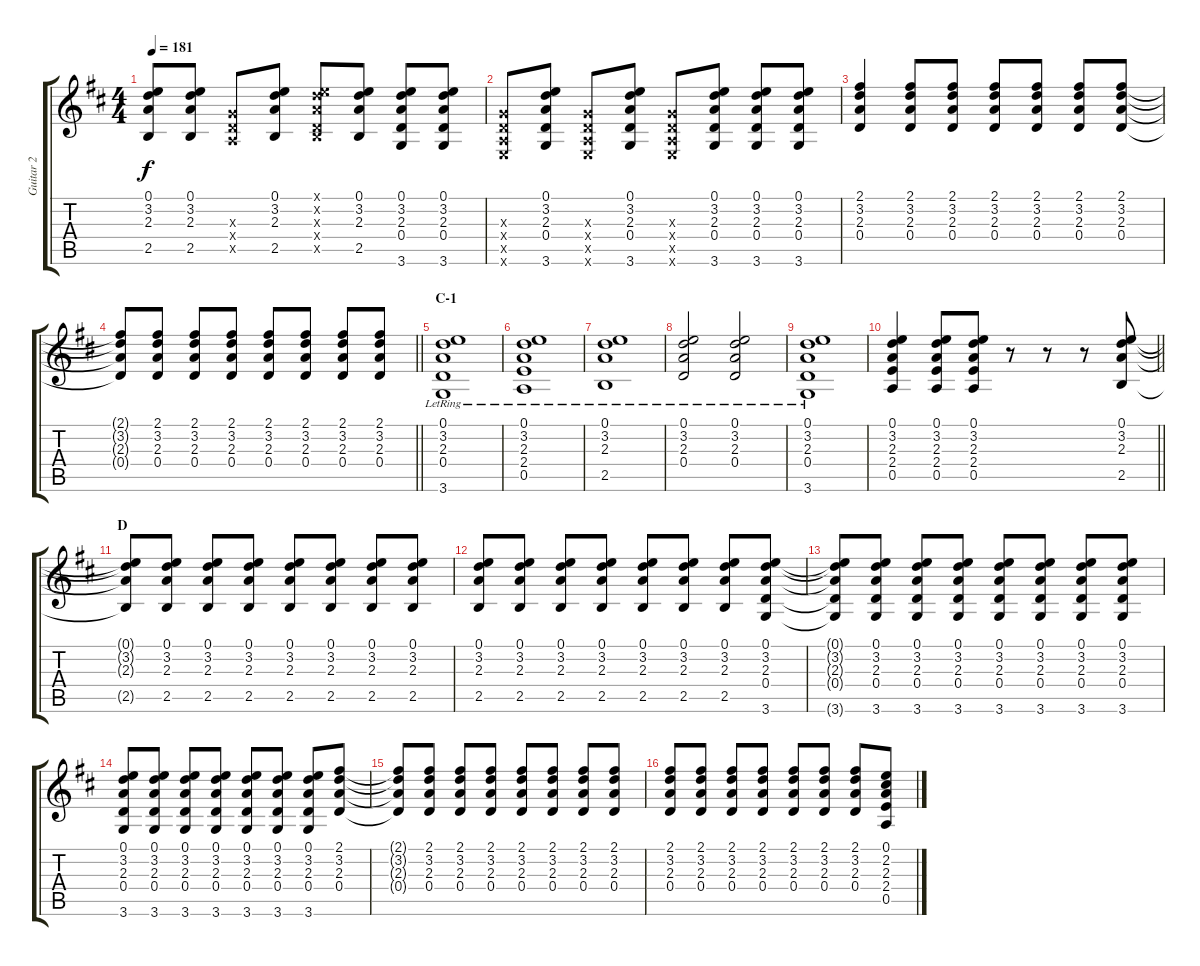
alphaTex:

\track ("Guitar 2" "Guitar 2") {instrument electricguitarclean}
\staff {score tabs}
\tuning (E4 B3 G3 D3 A2 E2) {hide}
\ts (4 4)
\tempo 181
\clef g2
\ks d
(0.1 3.2 2.3 2.5).8{dy f} (0.1 3.2 2.3 2.5).8 (0.3{x} 0.4{x} 0.5{x}).8 (0.1 3.2 2.3 2.5).8 (0.1{x} 3.2{x} 2.3{x} 0.4{x} 2.5{x}).8 (0.1 3.2 2.3 2.5).8 (0.1 3.2 2.3 0.4 3.6).8 (0.1 3.2 2.3 0.4 3.6).8 |
(0.3{x} 0.4{x} 0.5{x} 0.6{x}).8 (0.1 3.2 2.3 0.4 3.6).8 (0.3{x} 0.4{x} 0.5{x} 0.6{x}).8 (0.1 3.2 2.3 0.4 3.6).8 (0.3{x} 0.4{x} 0.5{x} 0.6{x}).8 (0.1 3.2 2.3 0.4 3.6).8 (0.1 3.2 2.3 0.4 3.6).8 (0.1 3.2 2.3 0.4 3.6).8 |
(2.1 3.2 2.3 0.4).4 (2.1 3.2 2.3 0.4).8 (2.1 3.2 2.3 0.4).8 (2.1 3.2 2.3 0.4).8 (2.1 3.2 2.3 0.4).8 (2.1 3.2 2.3 0.4).8 (2.1 3.2 2.3 0.4).8 |
\barLineRight lightlight
(2.1{t} 3.2{t} 2.3{t} 0.4{t}).8 (2.1 3.2 2.3 0.4).8 (2.1 3.2 2.3 0.4).8 (2.1 3.2 2.3 0.4).8 (2.1 3.2 2.3 0.4).8 (2.1 3.2 2.3 0.4).8 (2.1 3.2 2.3 0.4).8 (2.1 3.2 2.3 0.4).8 |
\section ("" "C-1")
(0.1{lr} 3.2{lr} 2.3{lr} 0.4{lr} 3.6{lr}).1 |
(0.1{lr} 3.2{lr} 2.3{lr} 2.4{lr} 0.5{lr}).1 |
(0.1{lr} 3.2{lr} 2.3{lr} 2.5{lr}).1 |
(0.1{lr} 3.2{lr} 2.3{lr} 0.4{lr}).2 (0.1{lr} 3.2{lr} 2.3{lr} 0.4{lr}).2 |
(0.1{lr} 3.2{lr} 2.3{lr} 0.4{lr} 3.6{lr}).1 |
\barLineRight lightlight
(0.1 3.2 2.3 2.4 0.5).4 (0.1 3.2 2.3 2.4 0.5).8 (0.1 3.2 2.3 2.4 0.5).8 r.8 r.8 r.8 (0.1 3.2 2.3 2.5).8 |
\section ("" "D")
(0.1{t} 3.2{t} 2.3{t} 2.5{t}).8 (0.1 3.2 2.3 2.5).8 (0.1 3.2 2.3 2.5).8 (0.1 3.2 2.3 2.5).8 (0.1 3.2 2.3 2.5).8 (0.1 3.2 2.3 2.5).8 (0.1 3.2 2.3 2.5).8 (0.1 3.2 2.3 2.5).8 |
(0.1 3.2 2.3 2.5).8 (0.1 3.2 2.3 2.5).8 (0.1 3.2 2.3 2.5).8 (0.1 3.2 2.3 2.5).8 (0.1 3.2 2.3 2.5).8 (0.1 3.2 2.3 2.5).8 (0.1 3.2 2.3 2.5).8 (0.1 3.2 2.3 0.4 3.6).8 |
(0.1{t} 3.2{t} 2.3{t} 0.4{t} 3.6{t}).8 (0.1 3.2 2.3 0.4 3.6).8 (0.1 3.2 2.3 0.4 3.6).8 (0.1 3.2 2.3 0.4 3.6).8 (0.1 3.2 2.3 0.4 3.6).8 (0.1 3.2 2.3 0.4 3.6).8 (0.1 3.2 2.3 0.4 3.6).8 (0.1 3.2 2.3 0.4 3.6).8 |
(0.1 3.2 2.3 0.4 3.6).8 (0.1 3.2 2.3 0.4 3.6).8 (0.1 3.2 2.3 0.4 3.6).8 (0.1 3.2 2.3 0.4 3.6).8 (0.1 3.2 2.3 0.4 3.6).8 (0.1 3.2 2.3 0.4 3.6).8 (0.1 3.2 2.3 0.4 3.6).8 (2.1 3.2 2.3 0.4).8 |
(2.1{t} 3.2{t} 2.3{t} 0.4{t}).8 (2.1 3.2 2.3 0.4).8 (2.1 3.2 2.3 0.4).8 (2.1 3.2 2.3 0.4).8 (2.1 3.2 2.3 0.4).8 (2.1 3.2 2.3 0.4).8 (2.1 3.2 2.3 0.4).8 (2.1 3.2 2.3 0.4).8 |
(2.1 3.2 2.3 0.4).8 (2.1 3.2 2.3 0.4).8 (2.1 3.2 2.3 0.4).8 (2.1 3.2 2.3 0.4).8 (2.1 3.2 2.3 0.4).8 (2.1 3.2 2.3 0.4).8 (2.1 3.2 2.3 0.4).8 (0.1 2.2 2.3 2.4 0.5).8
